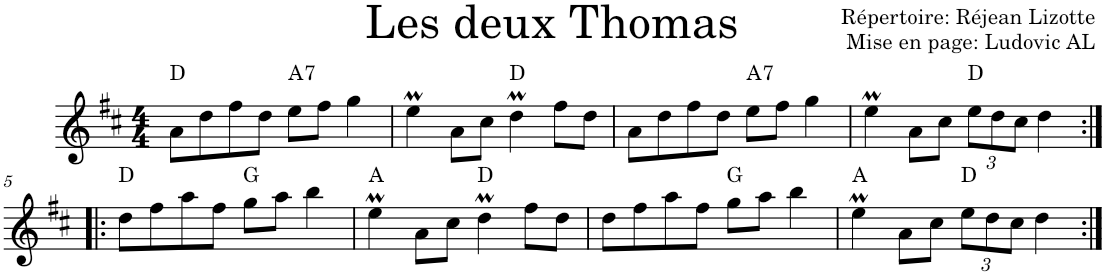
**kern	**harte
*part1	*part1
*staff1	*
*I"Violon	*
*I'Vln.	*
*clefG2	*
*k[f#c#]	*
*M4/4	*
=1	=1
8a\L	D:maj
8dd\	.
8ff#\	.
8dd\J	.
!	!LO:H:kt=7
8ee\L	A:7
8ff#\J	.
4gg\	.
=2	=2
4eeM\	.
8a\L	.
8cc#\J	.
4ddM\	D:maj
8ff#\L	.
8dd\J	.
=3	=3
8a\L	.
8dd\	.
8ff#\	.
8dd\J	.
!	!LO:H:kt=7
8ee\L	A:7
8ff#\J	.
4gg\	.
=4	=4
4eeM\	.
8a\L	.
8cc#\J	.
*Xbrackettup	*
12ee\L	D:maj
12dd\	.
12cc#\J	.
4dd\	.
!!LO:LB:g=z
=5:|!|:	=5:|!|:
8dd\L	D:maj
8ff#\	.
8aa\	.
8ff#\J	.
8gg\L	G:maj
8aa\J	.
4bb\	.
=6	=6
4eeM\	A:maj
8a\L	.
8cc#\J	.
4ddM\	D:maj
8ff#\L	.
8dd\J	.
=7	=7
8dd\L	.
8ff#\	.
8aa\	.
8ff#\J	.
8gg\L	G:maj
8aa\J	.
4bb\	.
=8	=8
4eeM\	A:maj
8a\L	.
8cc#\J	.
12ee\L	D:maj
12dd\	.
12cc#\J	.
4dd\	.
=:|!	=:|!
*-	*-
